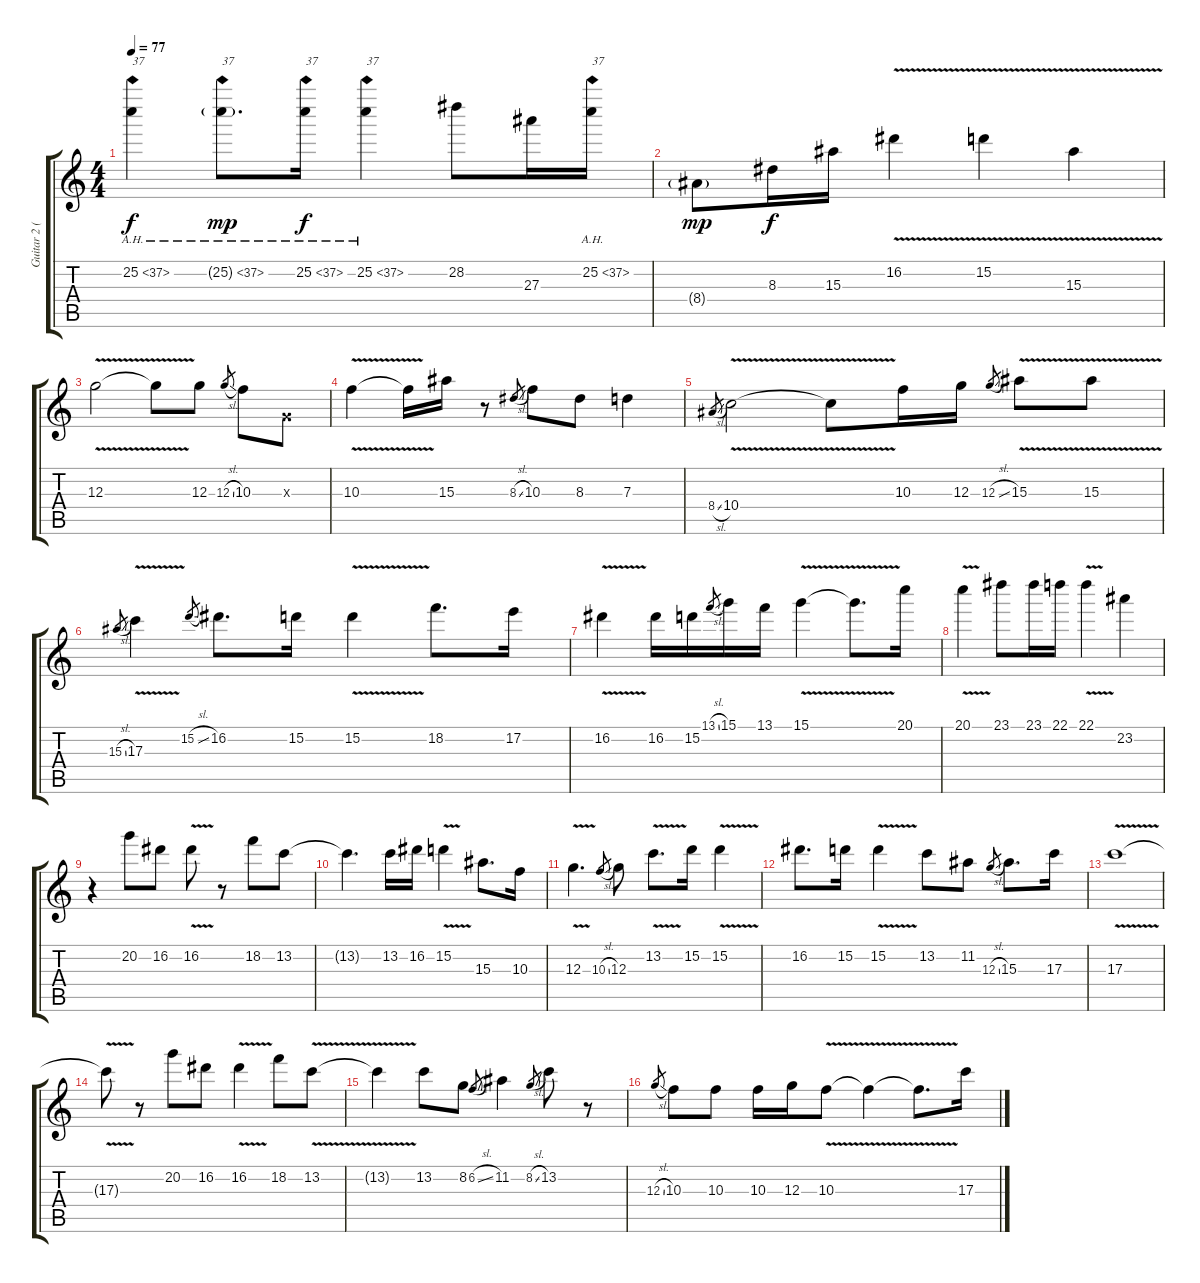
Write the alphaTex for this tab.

\track ("Guitar 2 (Lap Steel)" "Guitar 2 (") {instrument distortionguitar}
\staff {score tabs}
\tuning (E4 B3 G3 D3 A2 E2) {hide}
\ts (4 4)
\tempo 77
\clef g2
\ks c
25.2{ah 12}.4{txt "37" dy f} 25.2{ah 12 g}.8{d txt "37" dy mp} 25.2{ah 12}.16{txt "37" dy f} 25.2{ah 12}.4{txt "37"} 28.2.8 27.3.16 25.2{ah 12}.16{txt "37"} |
8.4{g}.8{dy mp} 8.3.16{dy f} 15.3.16 16.2{v}.4 15.2{v}.4 15.3{v}.4 |
12.3{v}.2 12.3{t}.8 12.3.8 12.3{sl}.8{gr} 10.3.8 0.3{x}.8 |
10.3{v}.4 10.3{t}.16 15.3.16 r.8 8.3{sl}.8{gr} 10.3.8 8.3.8 7.3.4 |
8.4{sl}.8{gr} 10.4{v}.2 10.4{t}.8 10.3.16 12.3.16 12.3{sl}.8{gr} 15.3{v}.8 15.3{v}.8 |
15.3{sl}.8{gr} 17.3{v}.4 15.2{sl}.8{gr} 16.2.8{d} 15.2.16 15.2{v}.4 18.2.8{d} 17.2.16 |
16.2{v}.4 16.2.16 15.2.16 13.1{sl}.8{gr} 15.1.16 13.1.16 15.1{v}.4 15.1{t}.8{d} 20.1.16 |
20.1{v}.4 23.1.8 23.1.16 22.1.16 22.1{v}.4 23.2.4 |
r.4 20.2.8 16.2.8 16.2{v}.8 r.8 18.2.8 13.2.8 |
13.2{t}.4{d} 13.2.16 16.2.16 15.2{v}.4 15.3.8{d} 10.3.16 |
12.3{v}.4{d} 10.3{sl}.8{gr} 12.3.8 13.2{v}.8{d} 15.2.16 15.2{v}.4 |
16.2.8{d} 15.2.16 15.2{v}.4 13.2.8 11.2.8 12.3{sl}.8{gr} 15.3.8{d} 17.3.16 |
17.3{v}.1 |
17.3{t}.8 r.8 20.2.8 16.2.8 16.2{v}.4 18.2.8 13.2{v}.8 |
13.2{t}.4 13.2.8 8.2.8 6.2{sl}.8{gr} 11.2.4 8.2{sl}.8{gr} 13.2.8 r.8 |
12.3{sl}.8{gr} 10.3.8 10.3.8 10.3.16 12.3.16 10.3{v}.8 10.3{v t}.4 10.3{t}.8{d} 17.3.16
